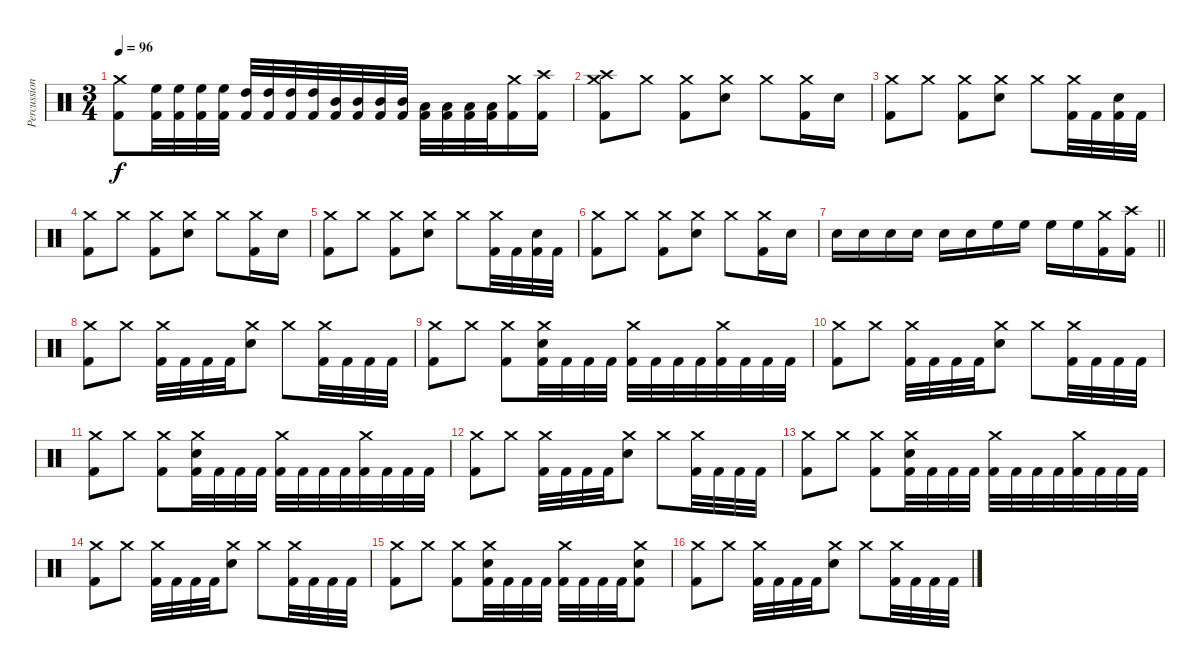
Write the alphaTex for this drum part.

\track ("Percussion" "Percussion") {instrument percussion}
\staff {score}
\articulation defaults
\ts (3 4)
\tempo 96
\clef neutral
\ks c
("Crash medium (hit)" "Kick (hit) 2").8{dy f} ("High Floor Tom (hit)" "Kick (hit) 2").32 ("High Floor Tom (hit)" "Kick (hit) 2").32 ("High Floor Tom (hit)" "Kick (hit) 2").32 ("High Floor Tom (hit)" "Kick (hit) 2").32 ("High Tom (hit)" "Kick (hit) 2").32 ("High Tom (hit)" "Kick (hit) 2").32 ("High Tom (hit)" "Kick (hit) 2").32 ("High Tom (hit)" "Kick (hit) 2").32 ("Mid Tom (hit)" "Kick (hit) 2").32 ("Mid Tom (hit)" "Kick (hit) 2").32 ("Mid Tom (hit)" "Kick (hit) 2").32 ("Mid Tom (hit)" "Kick (hit) 2").32 ("Low Tom (hit)" "Kick (hit) 2").32 ("Low Tom (hit)" "Kick (hit) 2").32 ("Low Tom (hit)" "Kick (hit) 2").32 ("Low Tom (hit)" "Kick (hit) 2").32 ("Crash medium (hit)" "Kick (hit) 2").16 ("Crash high (hit)" "Kick (hit) 2").16 |
("Crash medium (hit)" "Crash high (hit)" "Kick (hit) 2").8 "Crash medium (hit)".8 ("Crash medium (hit)" "Kick (hit) 2").8 ("Crash medium (hit)" "Electric Snare (hit)").8 "Crash medium (hit)".8 ("Crash medium (hit)" "Kick (hit) 2").16 "Electric Snare (hit)".16 |
("Crash medium (hit)" "Kick (hit) 2").8 "Crash medium (hit)".8 ("Crash medium (hit)" "Kick (hit) 2").8 ("Crash medium (hit)" "Electric Snare (hit)").8 "Crash medium (hit)".8 ("Crash medium (hit)" "Kick (hit) 2").32 "Kick (hit) 2".32 ("Electric Snare (hit)" "Kick (hit) 2").32 "Kick (hit) 2".32 |
("Crash medium (hit)" "Kick (hit) 2").8 "Crash medium (hit)".8 ("Crash medium (hit)" "Kick (hit) 2").8 ("Crash medium (hit)" "Electric Snare (hit)").8 "Crash medium (hit)".8 ("Crash medium (hit)" "Kick (hit) 2").16 "Electric Snare (hit)".16 |
("Crash medium (hit)" "Kick (hit) 2").8 "Crash medium (hit)".8 ("Crash medium (hit)" "Kick (hit) 2").8 ("Crash medium (hit)" "Electric Snare (hit)").8 "Crash medium (hit)".8 ("Crash medium (hit)" "Kick (hit) 2").32 "Kick (hit) 2".32 ("Electric Snare (hit)" "Kick (hit) 2").32 "Kick (hit) 2".32 |
("Crash medium (hit)" "Kick (hit) 2").8 "Crash medium (hit)".8 ("Crash medium (hit)" "Kick (hit) 2").8 ("Crash medium (hit)" "Electric Snare (hit)").8 "Crash medium (hit)".8 ("Crash medium (hit)" "Kick (hit) 2").16 "Electric Snare (hit)".16 |
\barLineRight lightlight "Electric Snare (hit)".16 "Electric Snare (hit)".16 "Electric Snare (hit)".16 "Electric Snare (hit)".16 "Electric Snare (hit)".16 "Electric Snare (hit)".16 "High Floor Tom (hit)".16 "High Floor Tom (hit)".16 "High Floor Tom (hit)".16 "High Floor Tom (hit)".16
("Crash medium (hit)" "Kick (hit) 2").16 ("Crash high (hit)" "Kick (hit) 2").16 |
("Crash medium (hit)" "Kick (hit) 2").8 "Crash medium (hit)".8 ("Crash medium (hit)" "Kick (hit) 2").32 "Kick (hit) 2".32 "Kick (hit) 2".32 "Kick (hit) 2".32 ("Crash medium (hit)" "Electric Snare (hit)").8 "Crash medium (hit)".8 ("Crash medium (hit)" "Kick (hit) 2").32 "Kick (hit) 2".32 "Kick (hit) 2".32 "Kick (hit) 2".32 |
("Crash medium (hit)" "Kick (hit) 2").8 "Crash medium (hit)".8 ("Crash medium (hit)" "Kick (hit) 2").8 ("Crash medium (hit)" "Electric Snare (hit)" "Kick (hit) 2").32 "Kick (hit) 2".32 "Kick (hit) 2".32 "Kick (hit) 2".32 ("Crash medium (hit)" "Kick (hit) 2").32 "Kick (hit) 2".32 "Kick (hit) 2".32 "Kick (hit) 2".32 ("Crash medium (hit)" "Kick (hit) 2").32 "Kick (hit) 2".32 "Kick (hit) 2".32 "Kick (hit) 2".32 |
("Crash medium (hit)" "Kick (hit) 2").8 "Crash medium (hit)".8 ("Crash medium (hit)" "Kick (hit) 2").32 "Kick (hit) 2".32 "Kick (hit) 2".32 "Kick (hit) 2".32 ("Crash medium (hit)" "Electric Snare (hit)").8 "Crash medium (hit)".8 ("Crash medium (hit)" "Kick (hit) 2").32 "Kick (hit) 2".32 "Kick (hit) 2".32 "Kick (hit) 2".32 |
("Crash medium (hit)" "Kick (hit) 2").8 "Crash medium (hit)".8 ("Crash medium (hit)" "Kick (hit) 2").8 ("Crash medium (hit)" "Electric Snare (hit)" "Kick (hit) 2").32 "Kick (hit) 2".32 "Kick (hit) 2".32 "Kick (hit) 2".32 ("Crash medium (hit)" "Kick (hit) 2").32 "Kick (hit) 2".32 "Kick (hit) 2".32 "Kick (hit) 2".32 ("Crash medium (hit)" "Kick (hit) 2").32 "Kick (hit) 2".32 "Kick (hit) 2".32 "Kick (hit) 2".32 |
("Crash medium (hit)" "Kick (hit) 2").8 "Crash medium (hit)".8 ("Crash medium (hit)" "Kick (hit) 2").32 "Kick (hit) 2".32 "Kick (hit) 2".32 "Kick (hit) 2".32 ("Crash medium (hit)" "Electric Snare (hit)").8 "Crash medium (hit)".8 ("Crash medium (hit)" "Kick (hit) 2").32 "Kick (hit) 2".32 "Kick (hit) 2".32 "Kick (hit) 2".32 |
("Crash medium (hit)" "Kick (hit) 2").8 "Crash medium (hit)".8 ("Crash medium (hit)" "Kick (hit) 2").8 ("Crash medium (hit)" "Electric Snare (hit)" "Kick (hit) 2").32 "Kick (hit) 2".32 "Kick (hit) 2".32 "Kick (hit) 2".32 ("Crash medium (hit)" "Kick (hit) 2").32 "Kick (hit) 2".32 "Kick (hit) 2".32 "Kick (hit) 2".32 ("Crash medium (hit)" "Kick (hit) 2").32 "Kick (hit) 2".32 "Kick (hit) 2".32 "Kick (hit) 2".32 |
("Crash medium (hit)" "Kick (hit) 2").8 "Crash medium (hit)".8 ("Crash medium (hit)" "Kick (hit) 2").32 "Kick (hit) 2".32 "Kick (hit) 2".32 "Kick (hit) 2".32 ("Crash medium (hit)" "Electric Snare (hit)").8 "Crash medium (hit)".8 ("Crash medium (hit)" "Kick (hit) 2").32 "Kick (hit) 2".32 "Kick (hit) 2".32 "Kick (hit) 2".32 |
("Crash medium (hit)" "Kick (hit) 2").8 "Crash medium (hit)".8 ("Crash medium (hit)" "Kick (hit) 2").8 ("Crash medium (hit)" "Electric Snare (hit)" "Kick (hit) 2").32 "Kick (hit) 2".32 "Kick (hit) 2".32 "Kick (hit) 2".32 ("Crash medium (hit)" "Kick (hit) 2").32 "Kick (hit) 2".32 "Kick (hit) 2".32 "Kick (hit) 2".32 ("Crash medium (hit)" "Electric Snare (hit)" "Kick (hit) 2").8 |
("Crash medium (hit)" "Kick (hit) 2").8 "Crash medium (hit)".8 ("Crash medium (hit)" "Kick (hit) 2").32 "Kick (hit) 2".32 "Kick (hit) 2".32 "Kick (hit) 2".32 ("Crash medium (hit)" "Electric Snare (hit)").8 "Crash medium (hit)".8 ("Crash medium (hit)" "Kick (hit) 2").32 "Kick (hit) 2".32 "Kick (hit) 2".32 "Kick (hit) 2".32
